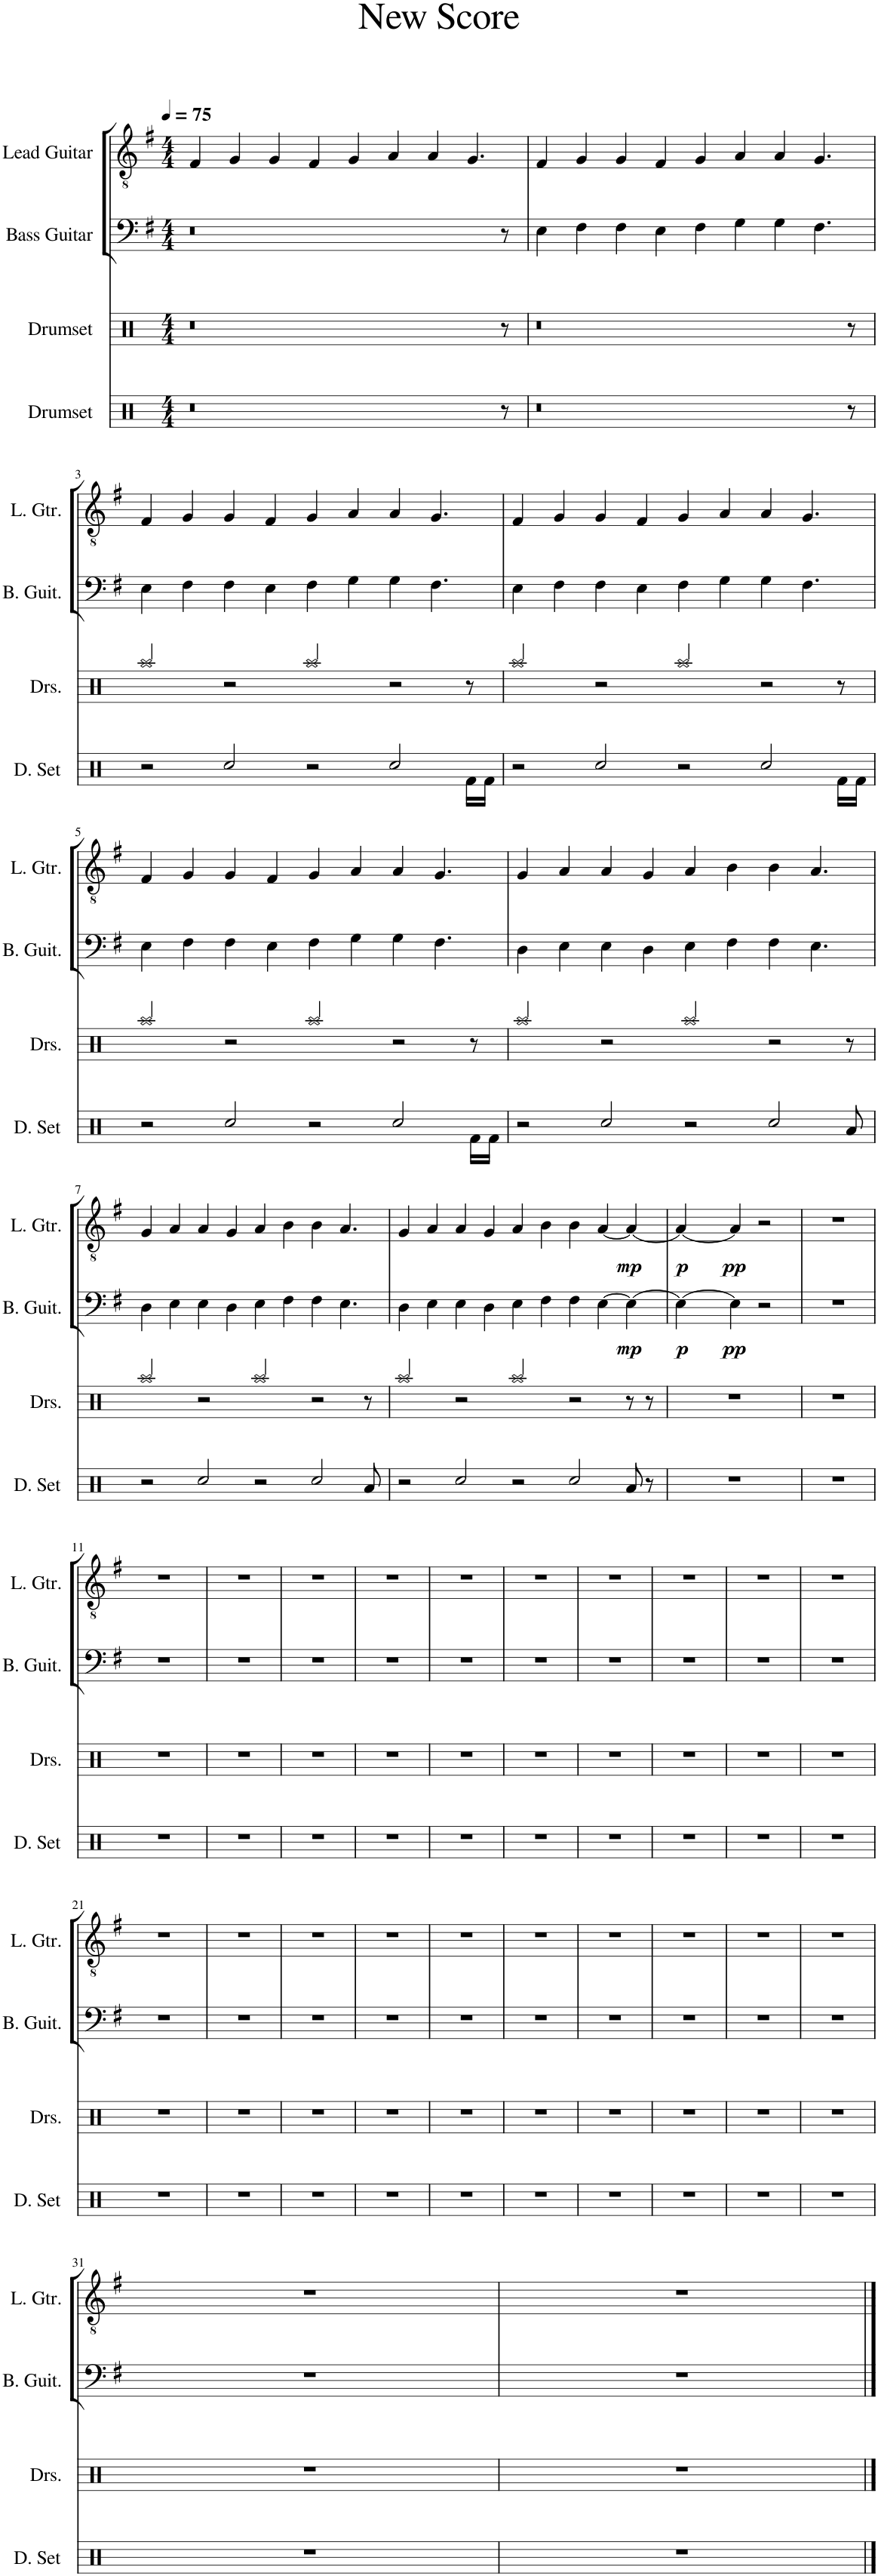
**kern	**kern	**kern	**dynam	**kern	**dynam
*part4	*part3	*part2	*part2	*part1	*part1
*staff4	*staff3	*staff2	*staff2	*staff1	*staff1
*I"Drumset	*I"Drumset	*I"Bass Guitar	*	*I"Lead Guitar	*
*I'D. Set	*I'Drs.	*I'B. Guit.	*	*I'L. Gtr.	*
*clefX	*clefX	*clefF4	*	*clefGv2	*
*	*	*Trd7c12	*	*	*
*k[]	*k[]	*k[f#]	*	*k[f#]	*
*M4/4	*M4/4	*M4/4	*	*M4/4	*
*MM75	*MM75	*MM75	*	*MM75	*
=1	=1	=1	=1	=1	=1
1r	1r	1r	.	4F#/	.
.	.	.	.	4G/	.
.	.	.	.	4G/	.
.	.	.	.	4F#/	.
1ryy	1ryy	1ryy	.	4G/	.
.	.	.	.	4A/	.
.	.	.	.	4A/	.
.	.	.	.	4.G/	.
8r	8r	8r	.	.	.
=2	=2	=2	=2	=2	=2
1r	1r	4E\	.	4F#/	.
.	.	1r	.	4G/	.
.	.	.	.	4G/	.
.	.	.	.	4F#/	.
1r	1r	.	.	4G/	.
.	.	4F#\	.	4A/	.
.	.	4F#\	.	4A/	.
.	.	4E\	.	4.G/	.
8r	8r	4F#\	.	.	.
1ryy	1ryy	.	.	1ryy	.
.	.	4G\	.	.	.
.	.	4G\	.	.	.
.	.	4.F#\	.	.	.
!!LO:LB:g=z
=3	=3	=3	=3	=3	=3
2r	2Raa/	4E\	.	4F#/	.
.	.	4F#\	.	4G/	.
1r	1r	4F#\	.	4G/	.
.	.	4E\	.	4F#/	.
.	.	4F#\	.	4G/	.
.	.	4G\	.	4A/	.
2Rcc/	2r	4G\	.	4A/	.
.	.	4.F#\	.	4.G/	.
2r	2Raa/	.	.	.	.
.	.	1ryy	.	1ryy	.
2Rcc/	2r	.	.	.	.
16Rf\LL	8r	.	.	.	.
16Rf\JJ	.	.	.	.	.
=4	=4	=4	=4	=4	=4
2r	2Raa/	4E\	.	4F#/	.
.	.	4F#\	.	4G/	.
2Rcc/	2r	4F#\	.	4G/	.
.	.	4E\	.	4F#/	.
2r	2Raa/	4F#\	.	4G/	.
.	.	4G\	.	4A/	.
2Rcc/	2r	4G\	.	4A/	.
.	.	4.F#\	.	4.G/	.
16Rf\LL	8r	.	.	.	.
16Rf\JJ	.	.	.	.	.
!!LO:LB:g=z
=5	=5	=5	=5	=5	=5
2r	2Raa/	4E\	.	4F#/	.
.	.	4F#\	.	4G/	.
2Rcc/	2r	4F#\	.	4G/	.
.	.	4E\	.	4F#/	.
2r	2Raa/	4F#\	.	4G/	.
.	.	4G\	.	4A/	.
2Rcc/	2r	4G\	.	4A/	.
.	.	4.F#\	.	4.G/	.
16Rf\LL	8r	.	.	.	.
16Rf\JJ	.	.	.	.	.
=6	=6	=6	=6	=6	=6
2r	2Raa/	4D\	.	4G/	.
.	.	4E\	.	4A/	.
2Rcc/	2r	4E\	.	4A/	.
.	.	4D\	.	4G/	.
2r	2Raa/	4E\	.	4A/	.
.	.	4F#\	.	4B\	.
2Rcc/	2r	4F#\	.	4B\	.
.	.	4.E\	.	4.A/	.
8Ra/	8r	.	.	.	.
!!LO:LB:g=z
=7	=7	=7	=7	=7	=7
2r	2Raa/	4D\	.	4G/	.
.	.	4E\	.	4A/	.
2Rcc/	2r	4E\	.	4A/	.
.	.	4D\	.	4G/	.
2r	2Raa/	4E\	.	4A/	.
.	.	4F#\	.	4B\	.
2Rcc/	2r	4F#\	.	4B\	.
.	.	4.E\	.	4.A/	.
8Ra/	8r	.	.	.	.
=8	=8	=8	=8	=8	=8
2r	2Raa/	4D\	.	4G/	.
.	.	4E\	.	4A/	.
2Rcc/	2r	4E\	.	4A/	.
.	.	4D\	.	4G/	.
2r	2Raa/	4E\	.	4A/	.
.	.	4F#\	.	4B\	.
2Rcc/	2r	4F#\	.	4B\	.
.	.	[4E\	.	[4A/	.
!	!	!	!LO:DY:b	!	!LO:DY:b
8Ra/	8r	4E\_	mp	4A/_	mp
8r	8r	.	.	.	.
=9	=9	=9	=9	=9	=9
!	!	!	!LO:DY:b	!	!LO:DY:b
1r	1r	4E\_	p	4A/_	p
!	!	!	!LO:DY:b	!	!LO:DY:b
.	.	4E\]	pp	4A/]	pp
.	.	2r	.	2r	.
=10	=10	=10	=10	=10	=10
1r	1r	1r	.	1r	.
!!LO:LB:g=z
=11	=11	=11	=11	=11	=11
1r	1r	1r	.	1r	.
=12	=12	=12	=12	=12	=12
1r	1r	1r	.	1r	.
=13	=13	=13	=13	=13	=13
1r	1r	1r	.	1r	.
=14	=14	=14	=14	=14	=14
1r	1r	1r	.	1r	.
=15	=15	=15	=15	=15	=15
1r	1r	1r	.	1r	.
=16	=16	=16	=16	=16	=16
1r	1r	1r	.	1r	.
=17	=17	=17	=17	=17	=17
1r	1r	1r	.	1r	.
=18	=18	=18	=18	=18	=18
1r	1r	1r	.	1r	.
=19	=19	=19	=19	=19	=19
1r	1r	1r	.	1r	.
=20	=20	=20	=20	=20	=20
1r	1r	1r	.	1r	.
!!LO:LB:g=z
=21	=21	=21	=21	=21	=21
1r	1r	1r	.	1r	.
=22	=22	=22	=22	=22	=22
1r	1r	1r	.	1r	.
=23	=23	=23	=23	=23	=23
1r	1r	1r	.	1r	.
=24	=24	=24	=24	=24	=24
1r	1r	1r	.	1r	.
=25	=25	=25	=25	=25	=25
1r	1r	1r	.	1r	.
=26	=26	=26	=26	=26	=26
1r	1r	1r	.	1r	.
=27	=27	=27	=27	=27	=27
1r	1r	1r	.	1r	.
=28	=28	=28	=28	=28	=28
1r	1r	1r	.	1r	.
=29	=29	=29	=29	=29	=29
1r	1r	1r	.	1r	.
=30	=30	=30	=30	=30	=30
1r	1r	1r	.	1r	.
!!LO:LB:g=z
=31	=31	=31	=31	=31	=31
1r	1r	1r	.	1r	.
=32	=32	=32	=32	=32	=32
1r	1r	1r	.	1r	.
==	==	==	==	==	==
*-	*-	*-	*-	*-	*-
